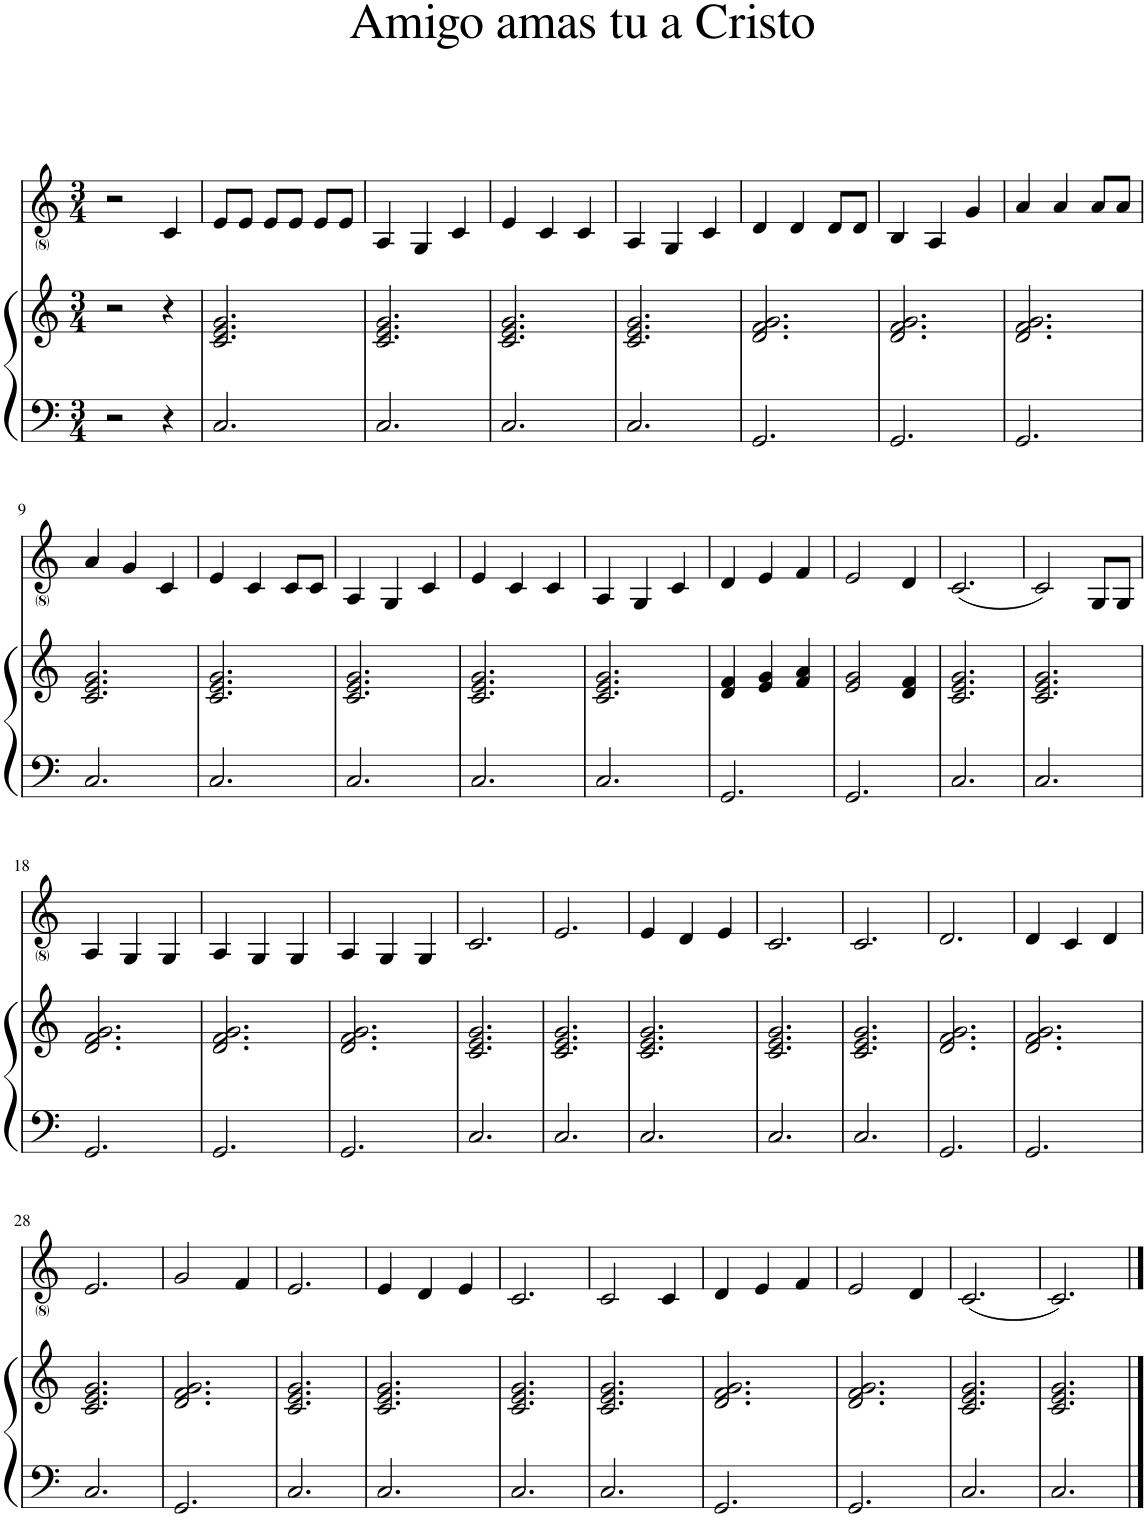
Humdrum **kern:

**kern	**kern	**kern
*part2	*part2	*part1
*staff3	*staff2	*staff1
*I"Piano	*	*I"Voice
*I'Pno	*	*
*clefF4	*clefG2	*clefG2
*k[]	*k[]	*k[]
*M3/4	*M3/4	*M3/4
=1	=1	=1
2r	2r	2r
4r	4r	4c/
=2	=2	=2
2.C/	2.c/ 2.e/ 2.g/	8e/L
.	.	8e/J
.	.	8e/L
.	.	8e/J
.	.	8e/L
.	.	8e/J
=3	=3	=3
2.C/	2.c/ 2.e/ 2.g/	4A/
.	.	4G/
.	.	4c/
=4	=4	=4
2.C/	2.c/ 2.e/ 2.g/	4e/
.	.	4c/
.	.	4c/
=5	=5	=5
2.C/	2.c/ 2.e/ 2.g/	4A/
.	.	4G/
.	.	4c/
=6	=6	=6
2.GG/	2.d/ 2.f/ 2.g/	4d/
.	.	4d/
.	.	8d/L
.	.	8d/J
=7	=7	=7
2.GG/	2.d/ 2.f/ 2.g/	4B/
.	.	4A/
.	.	4g/
=8	=8	=8
2.GG/	2.d/ 2.f/ 2.g/	4a/
.	.	4a/
.	.	8a/L
.	.	8a/J
!!LO:LB:g=z
=9	=9	=9
2.C/	2.c/ 2.e/ 2.g/	4a/
.	.	4g/
.	.	4c/
=10	=10	=10
2.C/	2.c/ 2.e/ 2.g/	4e/
.	.	4c/
.	.	8c/L
.	.	8c/J
=11	=11	=11
2.C/	2.c/ 2.e/ 2.g/	4A/
.	.	4G/
.	.	4c/
=12	=12	=12
2.C/	2.c/ 2.e/ 2.g/	4e/
.	.	4c/
.	.	4c/
=13	=13	=13
2.C/	2.c/ 2.e/ 2.g/	4A/
.	.	4G/
.	.	4c/
=14	=14	=14
2.GG/	4d/ 4f/	4d/
.	4e/ 4g/	4e/
.	4f/ 4a/	4f/
=15	=15	=15
2.GG/	2e/ 2g/	2e/
.	4d/ 4f/	4d/
=16	=16	=16
2.C/	2.c/ 2.e/ 2.g/	(2.c/
=17	=17	=17
2.C/	2.c/ 2.e/ 2.g/	2c/)
.	.	8G/L
.	.	8G/J
!!LO:LB:g=z
=18	=18	=18
2.GG/	2.d/ 2.f/ 2.g/	4A/
.	.	4G/
.	.	4G/
=19	=19	=19
2.GG/	2.d/ 2.f/ 2.g/	4A/
.	.	4G/
.	.	4G/
=20	=20	=20
2.GG/	2.d/ 2.f/ 2.g/	4A/
.	.	4G/
.	.	4G/
=21	=21	=21
2.C/	2.c/ 2.e/ 2.g/	2.c/
=22	=22	=22
2.C/	2.c/ 2.e/ 2.g/	2.e/
=23	=23	=23
2.C/	2.c/ 2.e/ 2.g/	4e/
.	.	4d/
.	.	4e/
=24	=24	=24
2.C/	2.c/ 2.e/ 2.g/	2.c/
=25	=25	=25
2.C/	2.c/ 2.e/ 2.g/	2.c/
=26	=26	=26
2.GG/	2.d/ 2.f/ 2.g/	2.d/
=27	=27	=27
2.GG/	2.d/ 2.f/ 2.g/	4d/
.	.	4c/
.	.	4d/
!!LO:LB:g=z
=28	=28	=28
2.C/	2.c/ 2.e/ 2.g/	2.e/
=29	=29	=29
2.GG/	2.d/ 2.f/ 2.g/	2g/
.	.	4f/
=30	=30	=30
2.C/	2.c/ 2.e/ 2.g/	2.e/
=31	=31	=31
2.C/	2.c/ 2.e/ 2.g/	4e/
.	.	4d/
.	.	4e/
=32	=32	=32
2.C/	2.c/ 2.e/ 2.g/	2.c/
=33	=33	=33
2.C/	2.c/ 2.e/ 2.g/	2c/
.	.	4c/
=34	=34	=34
2.GG/	2.d/ 2.f/ 2.g/	4d/
.	.	4e/
.	.	4f/
=35	=35	=35
2.GG/	2.d/ 2.f/ 2.g/	2e/
.	.	4d/
=36	=36	=36
2.C/	2.c/ 2.e/ 2.g/	(2.c/
=37	=37	=37
2.C/	2.c/ 2.e/ 2.g/	2.c/)
==	==	==
*-	*-	*-
